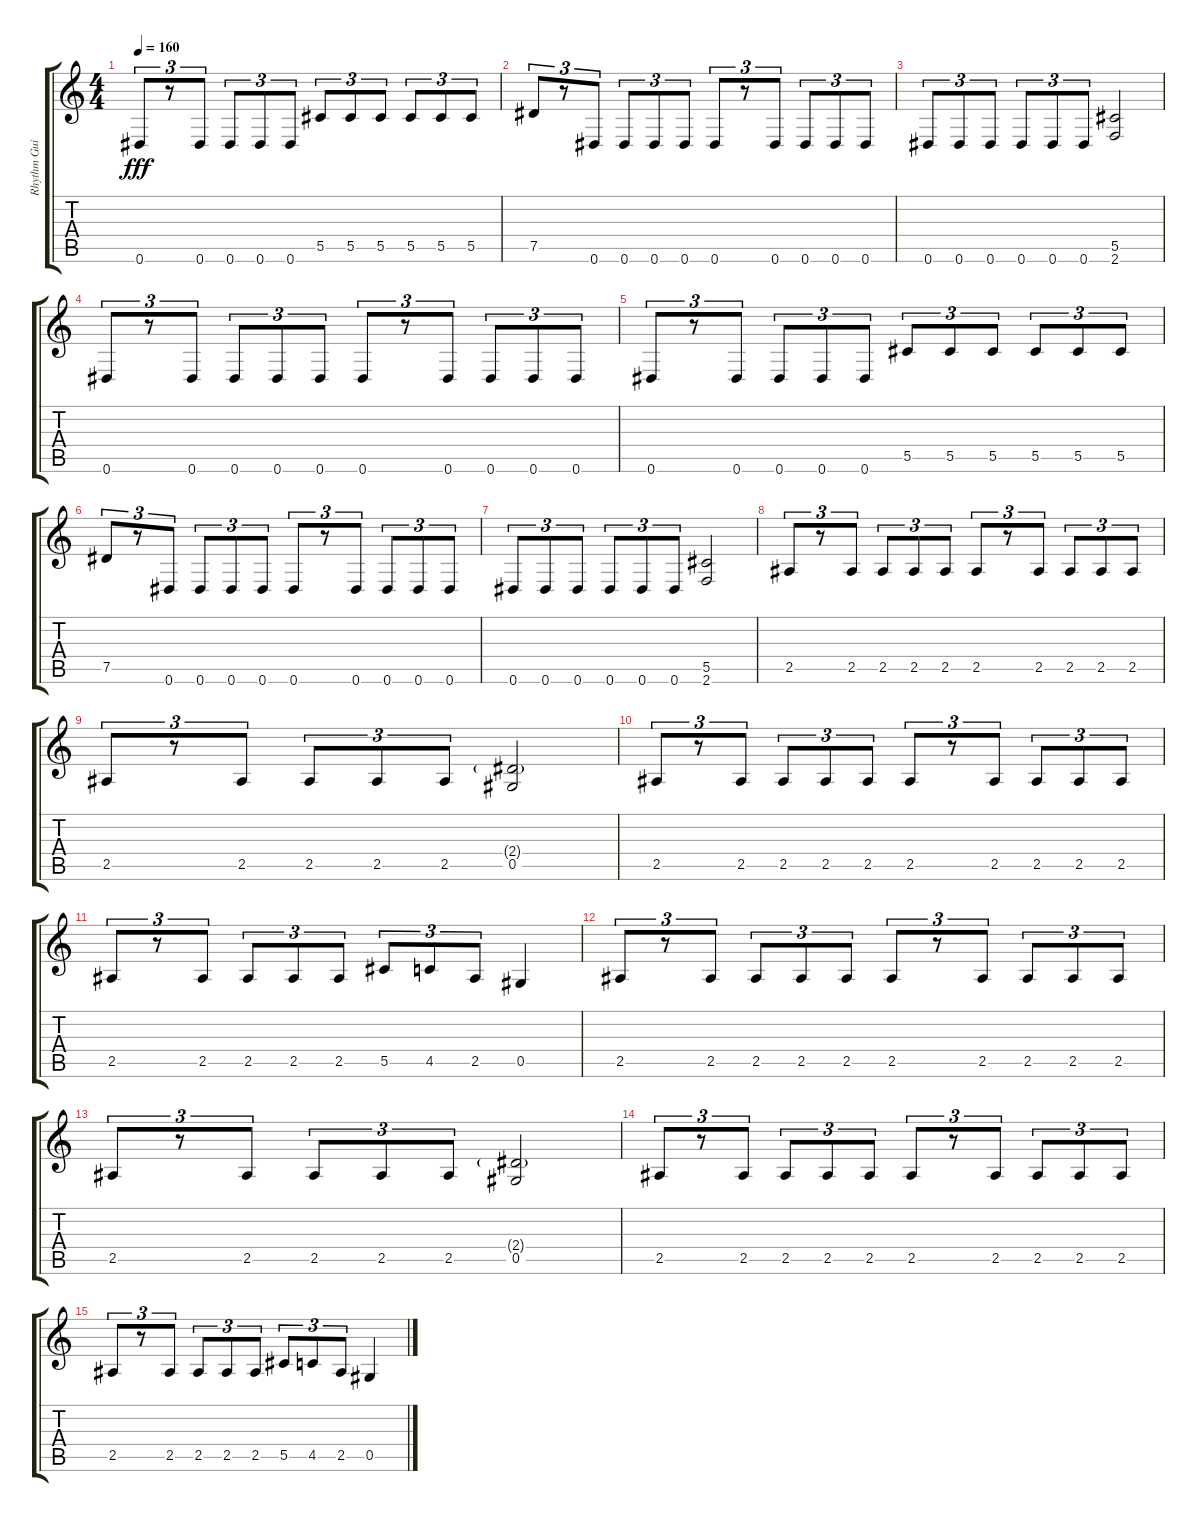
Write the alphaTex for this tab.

\track ("Rhythm Guitar" "Rhythm Gui") {instrument distortionguitar}
\staff {score tabs}
\tuning (Eb4 Bb3 Gb3 Db3 Ab2 Eb2) {hide}
\ts (4 4)
\tempo 160
\clef g2
\ks c
0.6.8{tu (3 2) dy fff} r.8{tu (3 2)} 0.6.8{tu (3 2)} 0.6.8{tu (3 2)} 0.6.8{tu (3 2)} 0.6.8{tu (3 2)} 5.5.8{tu (3 2)} 5.5.8{tu (3 2)} 5.5.8{tu (3 2)} 5.5.8{tu (3 2)} 5.5.8{tu (3 2)} 5.5.8{tu (3 2)} |
7.5.8{tu (3 2)} r.8{tu (3 2)} 0.6.8{tu (3 2)} 0.6.8{tu (3 2)} 0.6.8{tu (3 2)} 0.6.8{tu (3 2)} 0.6.8{tu (3 2)} r.8{tu (3 2)} 0.6.8{tu (3 2)} 0.6.8{tu (3 2)} 0.6.8{tu (3 2)} 0.6.8{tu (3 2)} |
0.6.8{tu (3 2)} 0.6.8{tu (3 2)} 0.6.8{tu (3 2)} 0.6.8{tu (3 2)} 0.6.8{tu (3 2)} 0.6.8{tu (3 2)} (5.5 2.6).2 |
0.6.8{tu (3 2)} r.8{tu (3 2)} 0.6.8{tu (3 2)} 0.6.8{tu (3 2)} 0.6.8{tu (3 2)} 0.6.8{tu (3 2)} 0.6.8{tu (3 2)} r.8{tu (3 2)} 0.6.8{tu (3 2)} 0.6.8{tu (3 2)} 0.6.8{tu (3 2)} 0.6.8{tu (3 2)} |
0.6.8{tu (3 2)} r.8{tu (3 2)} 0.6.8{tu (3 2)} 0.6.8{tu (3 2)} 0.6.8{tu (3 2)} 0.6.8{tu (3 2)} 5.5.8{tu (3 2)} 5.5.8{tu (3 2)} 5.5.8{tu (3 2)} 5.5.8{tu (3 2)} 5.5.8{tu (3 2)} 5.5.8{tu (3 2)} |
7.5.8{tu (3 2)} r.8{tu (3 2)} 0.6.8{tu (3 2)} 0.6.8{tu (3 2)} 0.6.8{tu (3 2)} 0.6.8{tu (3 2)} 0.6.8{tu (3 2)} r.8{tu (3 2)} 0.6.8{tu (3 2)} 0.6.8{tu (3 2)} 0.6.8{tu (3 2)} 0.6.8{tu (3 2)} |
0.6.8{tu (3 2)} 0.6.8{tu (3 2)} 0.6.8{tu (3 2)} 0.6.8{tu (3 2)} 0.6.8{tu (3 2)} 0.6.8{tu (3 2)} (5.5 2.6).2 |
2.5.8{tu (3 2)} r.8{tu (3 2)} 2.5.8{tu (3 2)} 2.5.8{tu (3 2)} 2.5.8{tu (3 2)} 2.5.8{tu (3 2)} 2.5.8{tu (3 2)} r.8{tu (3 2)} 2.5.8{tu (3 2)} 2.5.8{tu (3 2)} 2.5.8{tu (3 2)} 2.5.8{tu (3 2)} |
2.5.8{tu (3 2)} r.8{tu (3 2)} 2.5.8{tu (3 2)} 2.5.8{tu (3 2)} 2.5.8{tu (3 2)} 2.5.8{tu (3 2)} (2.4{g} 0.5).2 |
2.5.8{tu (3 2)} r.8{tu (3 2)} 2.5.8{tu (3 2)} 2.5.8{tu (3 2)} 2.5.8{tu (3 2)} 2.5.8{tu (3 2)} 2.5.8{tu (3 2)} r.8{tu (3 2)} 2.5.8{tu (3 2)} 2.5.8{tu (3 2)} 2.5.8{tu (3 2)} 2.5.8{tu (3 2)} |
2.5.8{tu (3 2)} r.8{tu (3 2)} 2.5.8{tu (3 2)} 2.5.8{tu (3 2)} 2.5.8{tu (3 2)} 2.5.8{tu (3 2)} 5.5.8{tu (3 2)} 4.5.8{tu (3 2)} 2.5.8{tu (3 2)} 0.5.4 |
2.5.8{tu (3 2) volume 0} r.8{tu (3 2)} 2.5.8{tu (3 2)} 2.5.8{tu (3 2)} 2.5.8{tu (3 2)} 2.5.8{tu (3 2)} 2.5.8{tu (3 2)} r.8{tu (3 2)} 2.5.8{tu (3 2)} 2.5.8{tu (3 2)} 2.5.8{tu (3 2)} 2.5.8{tu (3 2)} |
2.5.8{tu (3 2)} r.8{tu (3 2)} 2.5.8{tu (3 2)} 2.5.8{tu (3 2)} 2.5.8{tu (3 2)} 2.5.8{tu (3 2)} (2.4{g} 0.5).2 |
2.5.8{tu (3 2)} r.8{tu (3 2)} 2.5.8{tu (3 2)} 2.5.8{tu (3 2)} 2.5.8{tu (3 2)} 2.5.8{tu (3 2)} 2.5.8{tu (3 2)} r.8{tu (3 2)} 2.5.8{tu (3 2)} 2.5.8{tu (3 2)} 2.5.8{tu (3 2)} 2.5.8{tu (3 2)} |
2.5.8{tu (3 2)} r.8{tu (3 2)} 2.5.8{tu (3 2)} 2.5.8{tu (3 2)} 2.5.8{tu (3 2)} 2.5.8{tu (3 2)} 5.5.8{tu (3 2)} 4.5.8{tu (3 2)} 2.5.8{tu (3 2)} 0.5.4
